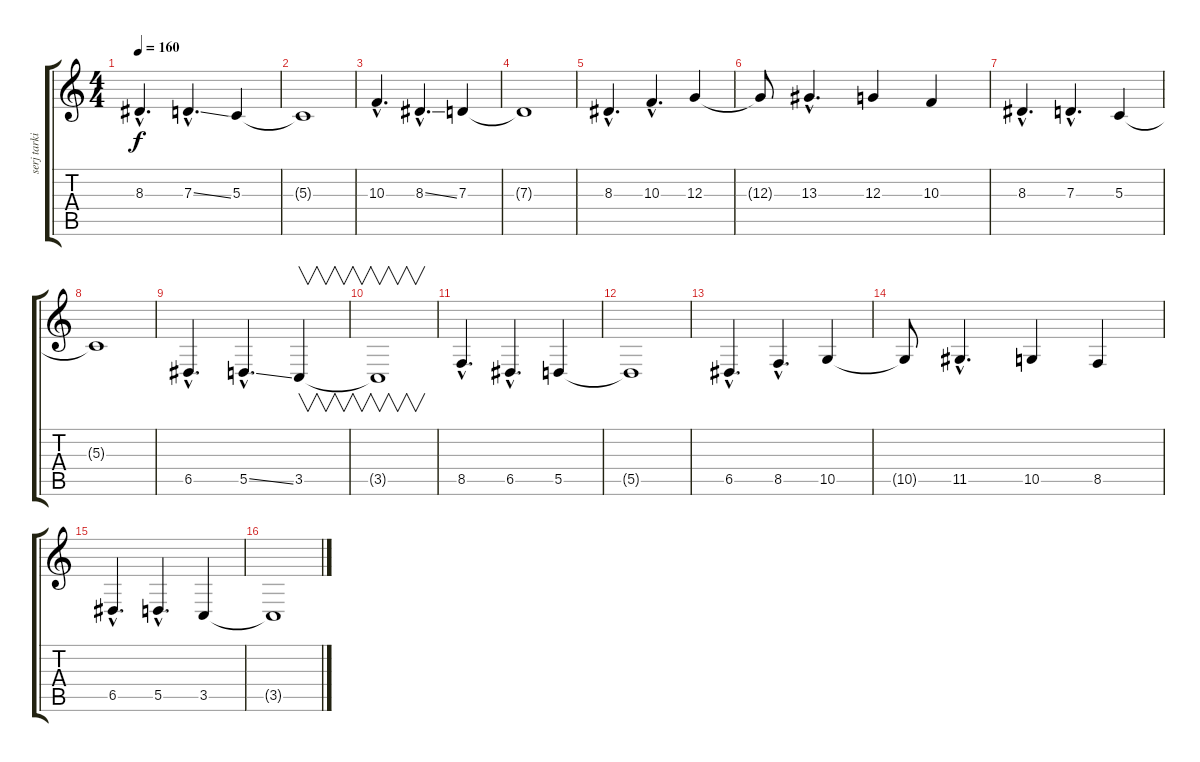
\track ("serj tarkian & daron malakian" "serj tarki") {instrument tenorsax}
\staff {score tabs}
\tuning (E4 B3 G3 D3 A2 E2) {hide}
\ts (4 4)
\tempo 160
\clef g2
\ks c
8.3{hac}.4{d dy f} 7.3{ss hac}.4{d} 5.3.4 |
5.3{t}.1 |
10.3{hac}.4{d} 8.3{ss hac}.4{d} 7.3.4 |
7.3{t}.1 |
8.3{hac}.4{d} 10.3{hac}.4{d} 12.3.4 |
12.3{t}.8 13.3{hac}.4{d} 12.3.4 10.3.4 |
8.3{hac}.4{d} 7.3{hac}.4{d} 5.3.4 |
5.3{t}.1 |
6.5{hac}.4{d} 5.5{ss hac}.4{d} 3.5.4{v} |
3.5{t}.1{v} |
8.5{hac}.4{d} 6.5{hac}.4{d} 5.5.4 |
5.5{t}.1 |
6.5{hac}.4{d} 8.5{hac}.4{d} 10.5.4 |
10.5{t}.8 11.5{hac}.4{d} 10.5.4 8.5.4 |
6.5{hac}.4{d} 5.5{hac}.4{d} 3.5.4 |
3.5{t}.1
